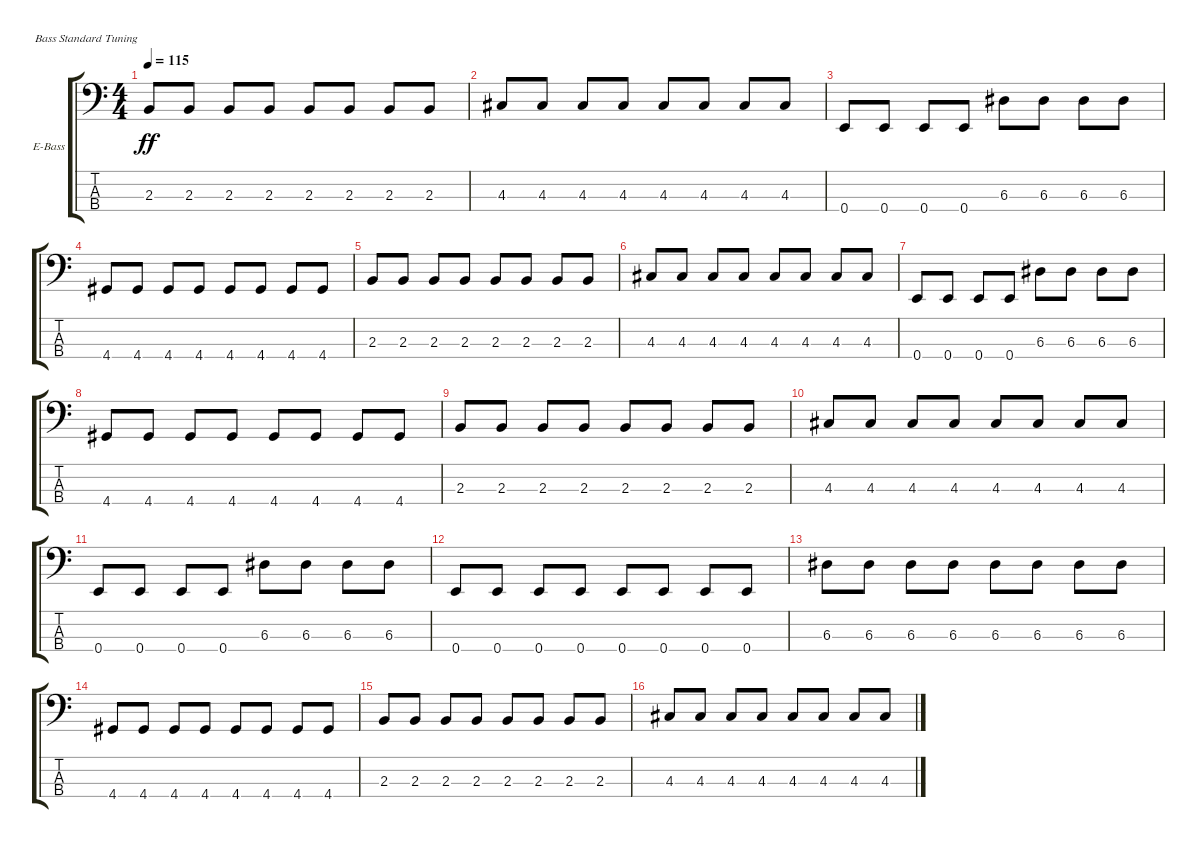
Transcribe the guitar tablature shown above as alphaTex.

\defaultSystemsLayout 4
\bracketExtendMode groupsimilarinstruments
\firstSystemTrackNameOrientation horizontal
\otherSystemsTrackNameOrientation horizontal
\track ("Electric Bass" "E-Bass") {instrument electricbassfinger}
\staff {score tabs}
\tuning (G2 D2 A1 E1)
\ts (4 4)
\tempo 115
\clef f4
\ks c
2.3.8{dy ff} 2.3.8 2.3.8 2.3.8 2.3.8 2.3.8 2.3.8 2.3.8 |
4.3.8 4.3.8 4.3.8 4.3.8 4.3.8 4.3.8 4.3.8 4.3.8 |
0.4.8 0.4.8 0.4.8 0.4.8 6.3.8 6.3.8 6.3.8 6.3.8 |
4.4.8 4.4.8 4.4.8 4.4.8 4.4.8 4.4.8 4.4.8 4.4.8 |
2.3.8 2.3.8 2.3.8 2.3.8 2.3.8 2.3.8 2.3.8 2.3.8 |
4.3.8 4.3.8 4.3.8 4.3.8 4.3.8 4.3.8 4.3.8 4.3.8 |
0.4.8 0.4.8 0.4.8 0.4.8 6.3.8 6.3.8 6.3.8 6.3.8 |
4.4.8 4.4.8 4.4.8 4.4.8 4.4.8 4.4.8 4.4.8 4.4.8 |
2.3.8 2.3.8 2.3.8 2.3.8 2.3.8 2.3.8 2.3.8 2.3.8 |
4.3.8 4.3.8 4.3.8 4.3.8 4.3.8 4.3.8 4.3.8 4.3.8 |
0.4.8 0.4.8 0.4.8 0.4.8 6.3.8 6.3.8 6.3.8 6.3.8 |
0.4.8 0.4.8 0.4.8 0.4.8 0.4.8 0.4.8 0.4.8 0.4.8 |
6.3.8 6.3.8 6.3.8 6.3.8 6.3.8 6.3.8 6.3.8 6.3.8 |
4.4.8 4.4.8 4.4.8 4.4.8 4.4.8 4.4.8 4.4.8 4.4.8 |
2.3.8 2.3.8 2.3.8 2.3.8 2.3.8 2.3.8 2.3.8 2.3.8 |
4.3.8 4.3.8 4.3.8 4.3.8 4.3.8 4.3.8 4.3.8 4.3.8
